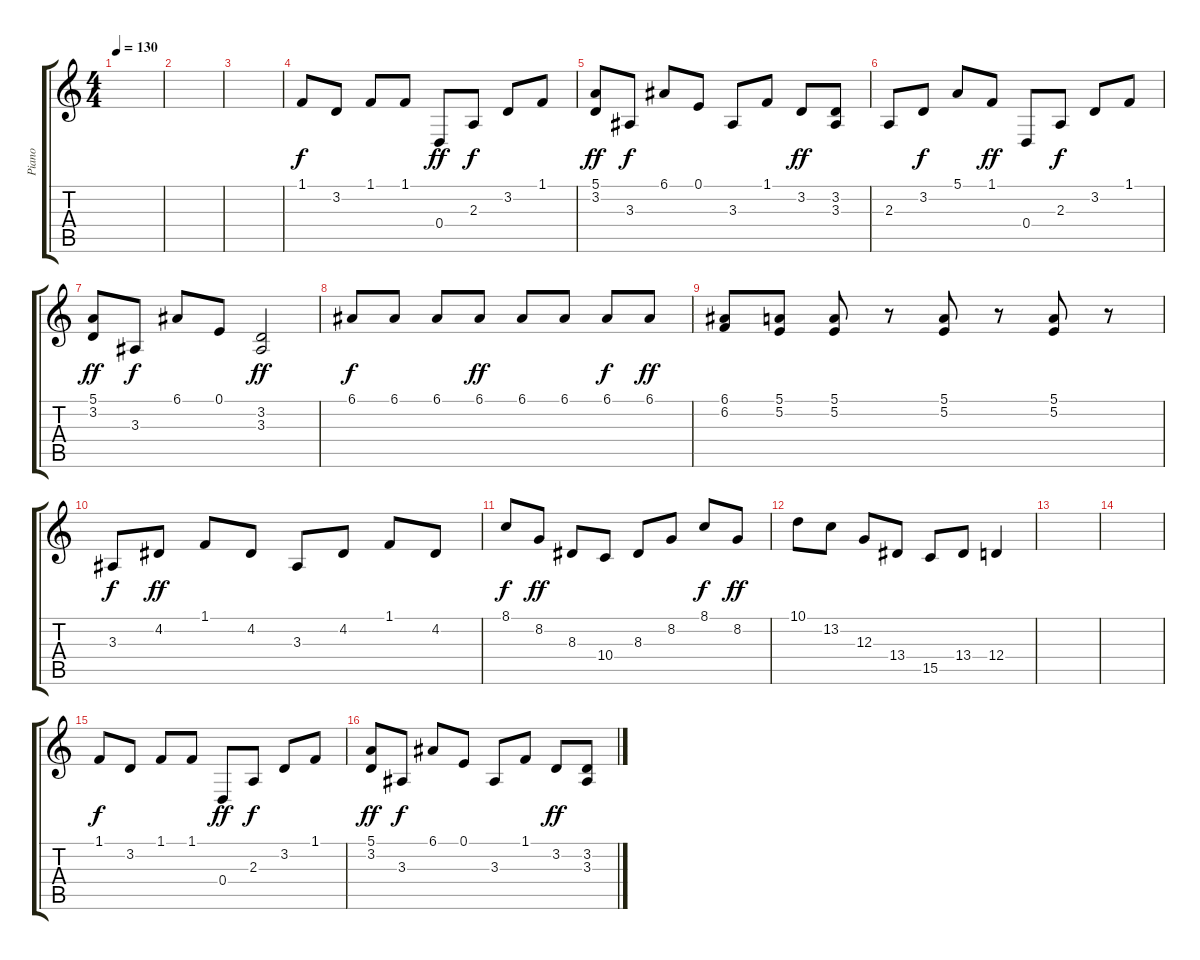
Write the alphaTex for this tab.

\track ("Piano" "Piano") {instrument acousticgrandpiano}
\staff {score tabs}
\tuning (E4 B3 G3 D3 A2 D2) {hide}
\ts (4 4)
\tempo 130
\clef g2
\ks c
|
|
|
1.1.8 3.2.8 1.1.8 1.1.8 0.4.8{dy ff} 2.3.8{dy f} 3.2.8 1.1.8 |
(5.1 3.2).8{dy ff} 3.3.8{dy f} 6.1.8 0.1.8 3.3.8 1.1.8 3.2.8{dy ff} (3.2 3.3).8 |
2.3.8 3.2.8{dy f} 5.1.8 1.1.8{dy ff} 0.4.8 2.3.8{dy f} 3.2.8 1.1.8 |
(5.1 3.2).8{dy ff} 3.3.8{dy f} 6.1.8 0.1.8 (3.2 3.3).2{dy ff} |
6.1.8{dy f} 6.1.8 6.1.8 6.1.8{dy ff} 6.1.8 6.1.8 6.1.8{dy f} 6.1.8{dy ff} |
(6.1 6.2).8 (5.1 5.2).8 (5.1 5.2).8 r.8 (5.1 5.2).8 r.8 (5.1 5.2).8 r.8 |
3.3.8{dy f} 4.2.8{dy ff} 1.1.8 4.2.8 3.3.8 4.2.8 1.1.8 4.2.8 |
8.1.8{dy f} 8.2.8{dy ff} 8.3.8 10.4.8 8.3.8 8.2.8 8.1.8{dy f} 8.2.8{dy ff} |
10.1.8 13.2.8 12.3.8 13.4.8 15.5.8 13.4.8 12.4.4 |
|
|
1.1.8{dy f} 3.2.8 1.1.8 1.1.8 0.4.8{dy ff} 2.3.8{dy f} 3.2.8 1.1.8 |
(5.1 3.2).8{dy ff} 3.3.8{dy f} 6.1.8 0.1.8 3.3.8 1.1.8 3.2.8{dy ff} (3.2 3.3).8
